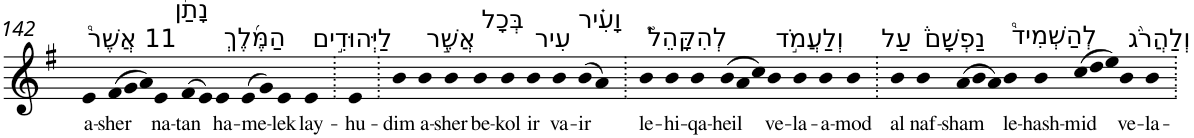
**kern	**text
*part1	*part1
*staff1	*staff1
*I"Piano	*
*I'Pno	*
!!LO:PB:g=z
*clefG2	*
*k[f#]	*
*G:	*
=142	=142
!LO:TX:a:t=11 אֲשֶׁר֩	!
!	!LO:LY:b
4e	a-
*Xtuplet	*
!	!LO:LY:b
(>12f#	-sher
12g	.
12a)	.
!LO:TX:a:t=נָתַ֨ן	!
!	!LO:LY:b
4e	na-
!	!LO:LY:b
(>8f#	-tan
8e)	.
!LO:TX:a:t=הַמֶּ֜לֶךְ	!
!	!LO:LY:b
4e	ha-
!	!LO:LY:b
(>8e	-me-
8g)	.
!	!LO:LY:b
4e	-lek
!LO:TX:a:t=לַיְּהוּדִ֣ים	!
!	!LO:LY:b
4e	lay-
=143.	=143.
!	!LO:LY:b
4e	-hu-
=144.	=144.
!	!LO:LY:b
4b	-dim
!LO:TX:a:t=אֲשֶׁ֣ר	!
!	!LO:LY:b
4b	a-
!	!LO:LY:b
4b	-sher
!LO:TX:a:t=בְּכָל	!
!	!LO:LY:b
4b	be-
!	!LO:LY:b
4b	-kol
!LO:TX:a:t=עִיר	!
!	!LO:LY:b
4b	ir
!LO:TX:a:t=וָעִ֗יר	!
!	!LO:LY:b
4b	va-
!	!LO:LY:b
(>8b	-ir
8a)	.
=145.	=145.
!LO:TX:a:t=לְהִקָּהֵל֮	!
!	!LO:LY:b
4b	le-
!	!LO:LY:b
4b	-hi-
!	!LO:LY:b
4b	-qa-
!	!LO:LY:b
(>12b	-heil
12a	.
12cc)	.
!LO:TX:a:t=וְלַעֲמֹ֣ד	!
!	!LO:LY:b
4b	ve-
!	!LO:LY:b
4b	-la-
!	!LO:LY:b
4b	-a-
!	!LO:LY:b
4b	-mod
=146.	=146.
!LO:TX:a:t=עַל	!
!	!LO:LY:b
4b	al
!LO:TX:a:t=נַפְשָׁם֒	!
!	!LO:LY:b
4b	naf-
!	!LO:LY:b
(>12a	-sham
12b	.
12a)	.
!LO:TX:a:t=לְהַשְׁמִיד֩	!
!	!LO:LY:b
4b	le-
!	!LO:LY:b
4b	-hash-
!	!LO:LY:b
(>12cc	-mid
12dd	.
12ee)	.
!LO:TX:a:t=וְלַהֲרֹ֨ג	!
!	!LO:LY:b
4b	ve-
!	!LO:LY:b
4b	-la-
=.	=.
*-	*-
